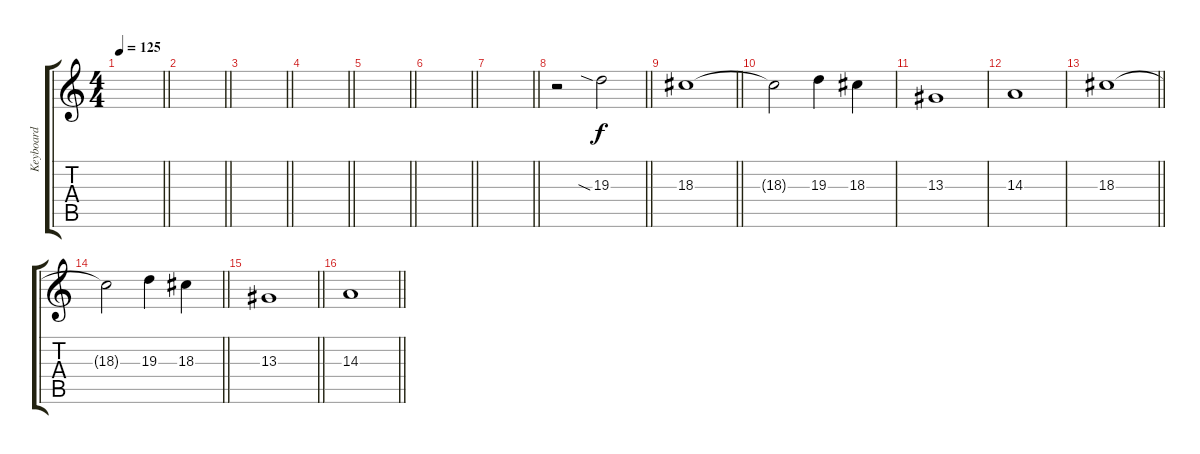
\track ("Keyboard" "Keyboard") {instrument stringensemble1}
\staff {score tabs}
\tuning (E4 B3 G3 D3 A2 E2) {hide}
\ts (4 4)
\tempo 125
\clef g2
\barLineRight lightlight
\ks c
|
\barLineRight lightlight
|
\barLineRight lightlight
|
\barLineRight lightlight
|
\barLineRight lightlight
|
\barLineRight lightlight
|
\barLineRight lightlight
|
\barLineRight lightlight
r.2 19.3{sia}.2 |
\barLineRight lightlight
18.3.1 |
18.3{t}.2 19.3.4 18.3.4 |
13.3.1 |
14.3.1 |
\barLineRight lightlight
18.3.1 |
\barLineRight lightlight
18.3{t}.2 19.3.4 18.3.4 |
\barLineRight lightlight
13.3.1 |
\barLineRight lightlight
14.3.1
